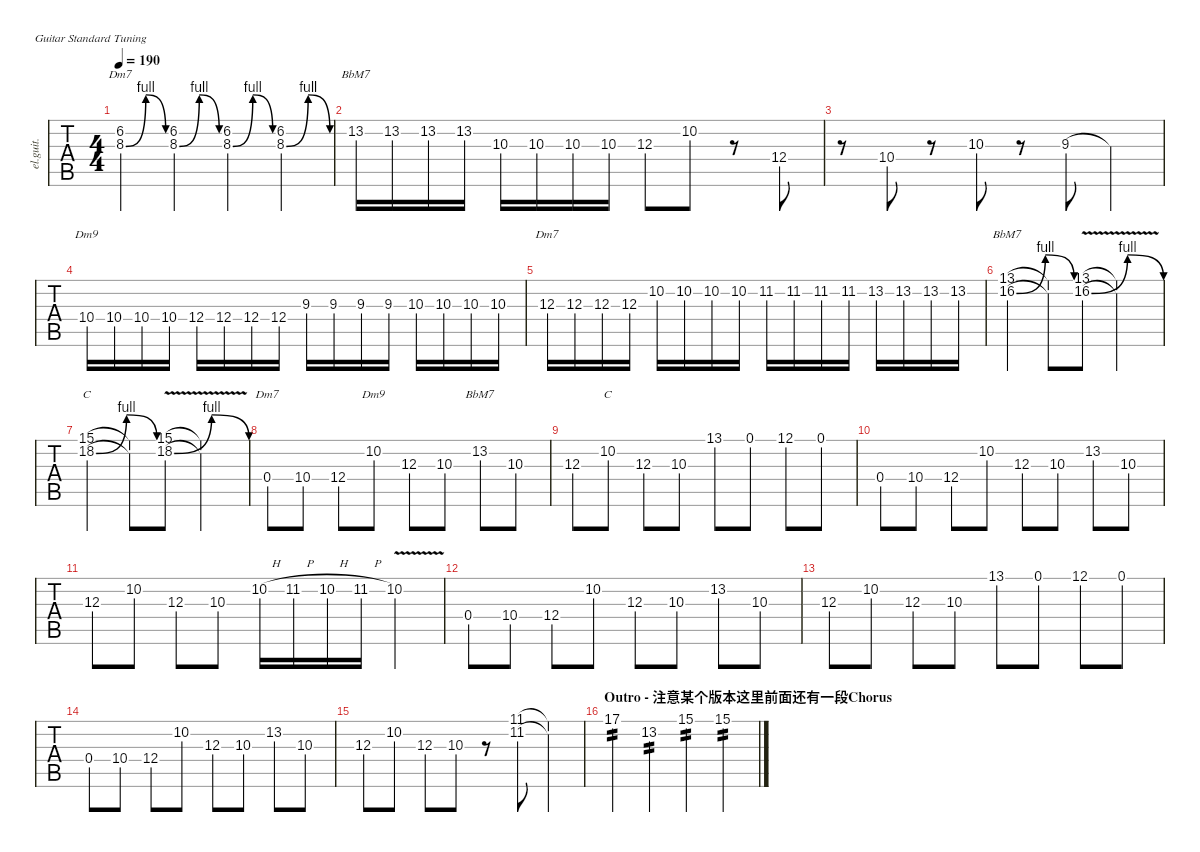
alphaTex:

\defaultSystemsLayout 4
\hideDynamics
\bracketExtendMode nobrackets
\track ("後藤ひとり" "el.guit.") {instrument electricguitarclean}
\staff {tabs}
\tuning (E4 B3 G3 D3 A2 E2)
\chord ("Dm7" x 6 8 x x x) {firstfret 6 showdiagram false showfingering false}
\chord ("BbM7" x 13 x x x x) {firstfret 13 showdiagram false showfingering false}
\chord ("Dm9" x x x 10 x x) {firstfret 10 showdiagram false showfingering false}
\chord ("Dm7" x x 12 x x x) {firstfret 12 showdiagram false showfingering false}
\chord ("BbM7" 13 16 x x x x) {firstfret 13 showdiagram false showfingering false}
\chord ("C" 15 18 x x x x) {firstfret 15 showdiagram false showfingering false}
\chord ("Dm7" x x x 0 x x) {showdiagram false showfingering false}
\chord ("Dm9" x 10 x x x x) {firstfret 10 showdiagram false showfingering false}
\chord ("C" x 10 x x x x) {firstfret 10 showdiagram false showfingering false}
\ts (4 4)
\tempo 190
\clef g2
\ks c
(6.2 8.3{be (bendrelease 0 0 10.2 4 20.4 4 30 0) acc #}).4{ch "Dm7" dy mf} (6.2 8.3{be (bendrelease 0 0 10.2 4 20.4 4 30 0) acc #}).4 (6.2 8.3{be (bendrelease 0 0 10.2 4 20.4 4 30 0) acc #}).4 (6.2 8.3{be (bendrelease 0 0 10.2 4 20.4 4 30 0) acc #}).4 |
13.2.16{ch "BbM7"} 13.2.16 13.2.16 13.2.16 10.3.16 10.3.16 10.3.16 10.3.16 12.3.8 10.2.8 r.8 12.4.8 |
r.8 10.4.8 r.8 10.3.8 r.8 9.3.8 9.3{t}.4 |
10.4.16{ch "Dm9"} 10.4.16 10.4.16 10.4.16 12.4.16 12.4.16 12.4.16 12.4.16 9.3.16 9.3.16 9.3.16 9.3.16 10.3.16 10.3.16 10.3.16 10.3.16 |
12.3.16{ch "Dm7"} 12.3.16 12.3.16 12.3.16 10.2.16 10.2.16 10.2.16 10.2.16 11.2{acc #}.16 11.2{acc #}.16 11.2{acc #}.16 11.2{acc #}.16 13.2.16 13.2.16 13.2.16 13.2.16 |
(13.1 16.2{be (bendrelease 0 0 10.2 4 20.4 4 30 0) acc #}).4{ch "BbM7"} (13.1{t} 16.2{t acc #}).8 (13.1{v} 16.2{be (bendrelease 0 0 10.2 4 20.4 4 30 0) v acc #}).8 (13.1{t} 16.2{t acc #}).2 |
(15.1 18.2{be (bendrelease 0 0 10.2 4 20.4 4 30 0)}).4{ch "C"} (15.1{t} 18.2{t}).8 (15.1{v} 18.2{be (bendrelease 0 0 10.2 4 20.4 4 30 0)}).8 (15.1{t} 18.2{t}).2 |
0.4.8{ch "Dm7"} 10.4.8 12.4.8 10.2.8{ch "Dm9"} 12.3.8 10.3.8 13.2.8{ch "BbM7"} 10.3.8 |
12.3.8 10.2.8{ch "C"} 12.3.8 10.3.8 13.1.8 0.1.8 12.1.8 0.1.8 |
0.4.8 10.4.8 12.4.8 10.2.8 12.3.8 10.3.8 13.2.8 10.3.8 |
12.3.8 10.2.8 12.3.8 10.3.8 10.2{h}.16 11.2{h acc #}.16 10.2{h}.16 11.2{h acc #}.16 10.2{v}.4 |
0.4.8 10.4.8 12.4.8 10.2.8 12.3.8 10.3.8 13.2.8 10.3.8 |
12.3.8 10.2.8 12.3.8 10.3.8 13.1.8 0.1.8 12.1.8 0.1.8 |
0.4.8 10.4.8 12.4.8 10.2.8 12.3.8 10.3.8 13.2.8 10.3.8 |
12.3.8 10.2.8 12.3.8 10.3.8 r.8 (11.1{acc #} 11.2{acc #}).8 (11.1{t acc #} 11.2{t acc #}).4 |
\section ("" "Outro - 注意某个版本这里前面还有一段Chorus")
17.1.4{tp 2} 13.2.4{tp 2} 15.1.4{tp 2} 15.1.4{tp 2}
